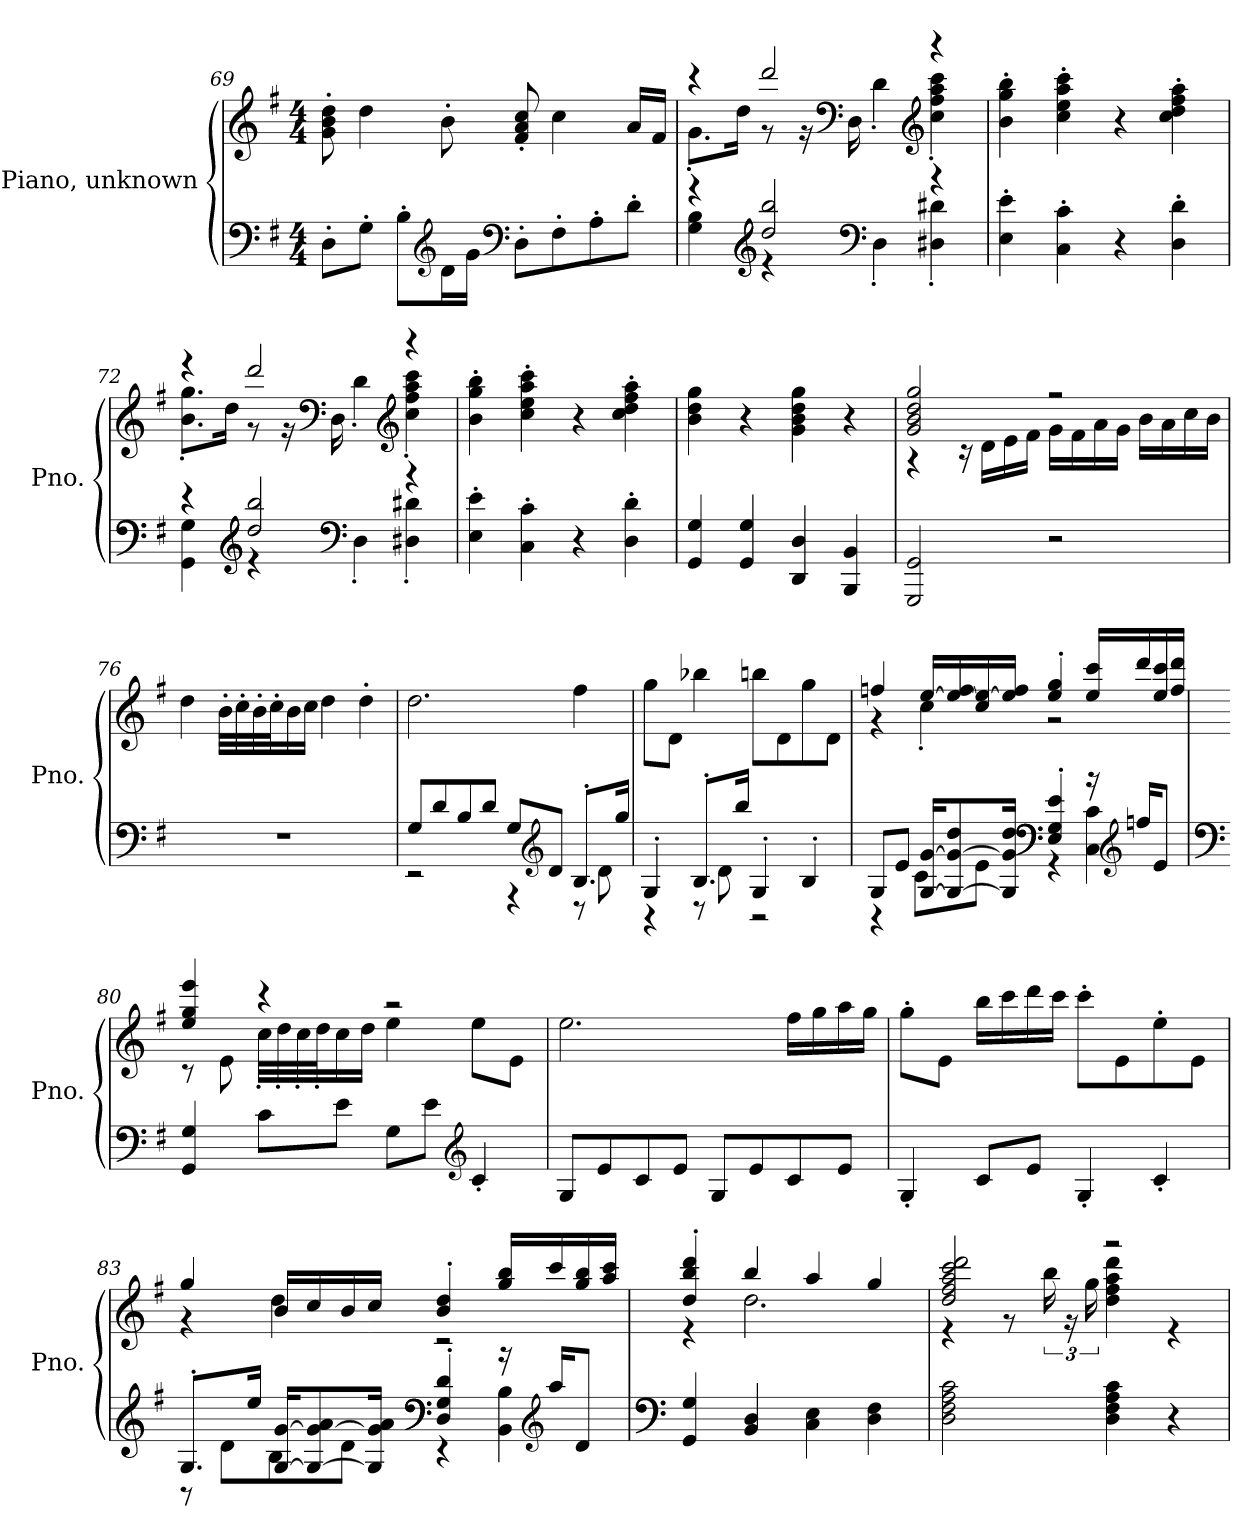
**kern	**kern
*part1	*part1
*staff2	*staff1
*I"Piano, unknown	*
*I'Pno.	*
!!LO:LB:g=z
*clefF4	*clefG2
*k[f#]	*k[f#]
*M4/4	*M4/4
=69	=69
8D'\L	8g\' 8b\' 8dd\'
8G'\J	4dd\
8B'\L	.
*clefG2	*
16d\L	8b'\
16g\JJ	.
*clefF4	*
8D'\L	8f#/' 8a/' 8cc/'
8F#'\	4cc\
8A'\	.
8d'\J	16a/LL
.	16f#/JJ
=70	=70
*^	*^
4r	4G\ 4B\	4r	8.g'\L
.	.	.	16dd\Jk
*clefG2	*	*	*
2dd/ 2bb/	4r	2ddd/	8r
.	.	.	16r
*	*	*clefF4	*
.	.	.	16D\
*clefF4	*	*	*
.	4D'\	.	4d'\
*	*	*clefG2	*
4r	4D#X\' 4d#X\'	4r	4cc\' 4ff#\' 4aa\' 4ccc\'
*v	*v	*	*
*	*v	*v
=71	=71
4E\' 4e\'	4b\' 4gg\' 4bb\'
4C\' 4c\'	4cc\' 4ee\' 4aa\' 4ccc\'
4r	4r
4D\' 4d\'	4cc\' 4dd\' 4ff#\' 4aa\'
!!LO:LB:g=z
=72	=72
*^	*^
4r	4GG\ 4G\	4r	8.b\' 8.gg\'L
.	.	.	16dd\Jk
*clefG2	*	*	*
2dd/ 2bb/	4r	2ddd/	8r
.	.	.	16r
*	*	*clefF4	*
.	.	.	16D\
*clefF4	*	*	*
.	4D'\	.	4d'\
*	*	*clefG2	*
4r	4D#X\' 4d#X\'	4r	4cc\' 4ff#\' 4aa\' 4ccc\'
*v	*v	*	*
*	*v	*v
=73	=73
4E\' 4e\'	4b\' 4gg\' 4bb\'
4C\' 4c\'	4cc\' 4ee\' 4aa\' 4ccc\'
4r	4r
4D\' 4d\'	4cc\' 4dd\' 4ff#\' 4aa\'
=74	=74
4GG/ 4G/	4b\ 4dd\ 4gg\
4GG/ 4G/	4r
4DD/ 4D/	4g\ 4b\ 4dd\ 4gg\
4BBB/ 4BB/	4r
=75	=75
*	*^
2GGG/ 2GG/	2g/ 2b/ 2dd/ 2gg/	4r
.	.	16r
.	.	16d\LL
.	.	16e\
.	.	16f#\JJ
2r	2r	16g\LL
.	.	16f#\
.	.	16a\
.	.	16g\JJ
.	.	16b\LL
.	.	16a\
.	.	16cc\
.	.	16b\JJ
*	*v	*v
!!LO:LB:g=z
=76	=76
1r	4dd\
.	32b'\LLL
.	32cc'\
.	32b'\
.	32cc'\J
.	16b\
.	16cc\JJ
.	4dd\
.	4dd'\
=77	=77
*^	*
8G/L	2r	2.dd\
8d/	.	.
8B/	.	.
8d/J	.	.
8G/L	4r	.
*clefG2	*	*
8d/J	.	.
8.B'/L	8r	4ff#\
.	8d\	.
16gg/Jk	.	.
=78	=78	=78
4G'/	4r	8gg\L
.	.	8d\J
8.B'/L	8r	4bb-X\
.	8d\	.
16bb/Jk	.	.
4G'/	2r	8bbn\L
.	.	8d\
4B'/	.	8gg\
.	.	8d\J
!!LO:LB:g=z
=79	=79	=79
*	*	*^
8G/L	4r	4ffn/	4r
8e/J	.	.	.
[16G/ [16g/KL	8c\L	[16ee/LL	4cc'\
8G/_ 8g/_ 8dd/	.	16ee/_ 16ff/	.
.	8e\J	16cc/ 16ee/_	.
16G/] 16g/] 16dd/Jk	.	16ee/] 16ff/JJ	.
*clefF4	*	*	*
4E/' 4G/' 4e/'	4r	4ee/' 4gg/'	2r
16r	4C\ 4c\	16ee/ 16ccc/LL	.
*clefG2	*	*	*
16ffn/KL	.	16ddd/	.
8e/J	.	16ee/ 16ccc/	.
.	.	16ff/ 16ddd/JJ	.
*v	*v	*	*
=80	=80	=80
*clefF4	*	*
4GG/ 4G/	4ee/ 4gg/ 4eee/	8r
.	.	8e\
8c\L	4r	32cc'\LLL
.	.	32dd'\
.	.	32cc'\
.	.	32dd'\J
8e\J	.	16cc\
.	.	16dd\JJ
8G\L	2r	4ee\
8e\J	.	.
*clefG2	*	*
4c'/	.	8ee\L
.	.	8e\J
*	*v	*v
=81	=81
8G/L	2.ee\
8e/	.
8c/	.
8e/J	.
8G/L	.
8e/	.
8c/	16ff#\LL
.	16gg\
8e/J	16aa\
.	16gg\JJ
!!LO:PB:g=z
=82	=82
4G'/	8gg'\L
.	8e\J
8c/L	16bb\LL
.	16ccc\
8e/J	16ddd\
.	16ccc\JJ
4G'/	8ccc'\L
.	8e\
4c'/	8ee'\
.	8e\J
=83	=83
*^	*^
8.G'/L	8r	4gg/	4r
.	8d\L	.	.
16ee/Jk	.	.	.
[16G/ [16g/KL	8B\	16b/LL	4dd\
8G/_ 8g/_ 8a/	.	16cc/	.
.	8d\J	16b/	.
16G/] 16g/] 16a/Jk	.	16cc/JJ	.
*clefF4	*	*	*
4D/' 4G/' 4d/'	4r	4b/' 4dd/'	2r
16r	4BB\ 4B\	16gg/ 16bb/LL	.
*clefG2	*	*	*
16aa/KL	.	16ccc/	.
8d/J	.	16gg/ 16bb/	.
.	.	16aa/ 16ccc/JJ	.
*v	*v	*	*
=84	=84	=84
*clefF4	*	*
4GG/ 4G/	4dd/' 4bb/' 4ddd/'	4r
4BB/ 4D/	4bb/	2.dd\
4C\ 4E\	4aa/	.
4D\ 4F#\	4gg/	.
!!LO:LB:g=z	!!
=85	=85	=85
2D\ 2F#\ 2A\ 2c\	2dd/ 2ff#/ 2aa/ 2ccc/ 2ddd/	4r
.	.	8r
.	.	24bb\
.	.	24r
.	.	24gg\
4D\ 4F#\ 4A\ 4c\	2r	4dd\ 4ff#\ 4aa\ 4ddd\
4r	.	4r
*	*v	*v
=	=
*-	*-
